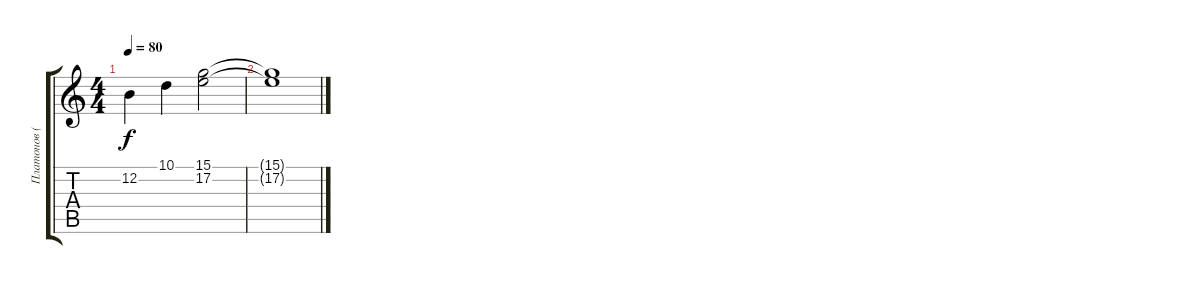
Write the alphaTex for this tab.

\track ("Платонов (Клавиш. 2)" "Платонов (") {instrument rockorgan}
\staff {score tabs}
\tuning (E4 B3 G3 D3 A2 E2) {hide}
\ts (4 4)
\tempo 80
\clef g2
\ks c
12.2.4{dy f} 10.1.4 (15.1 17.2).2 |
(15.1{t} 17.2{t}).1{volume 0}
